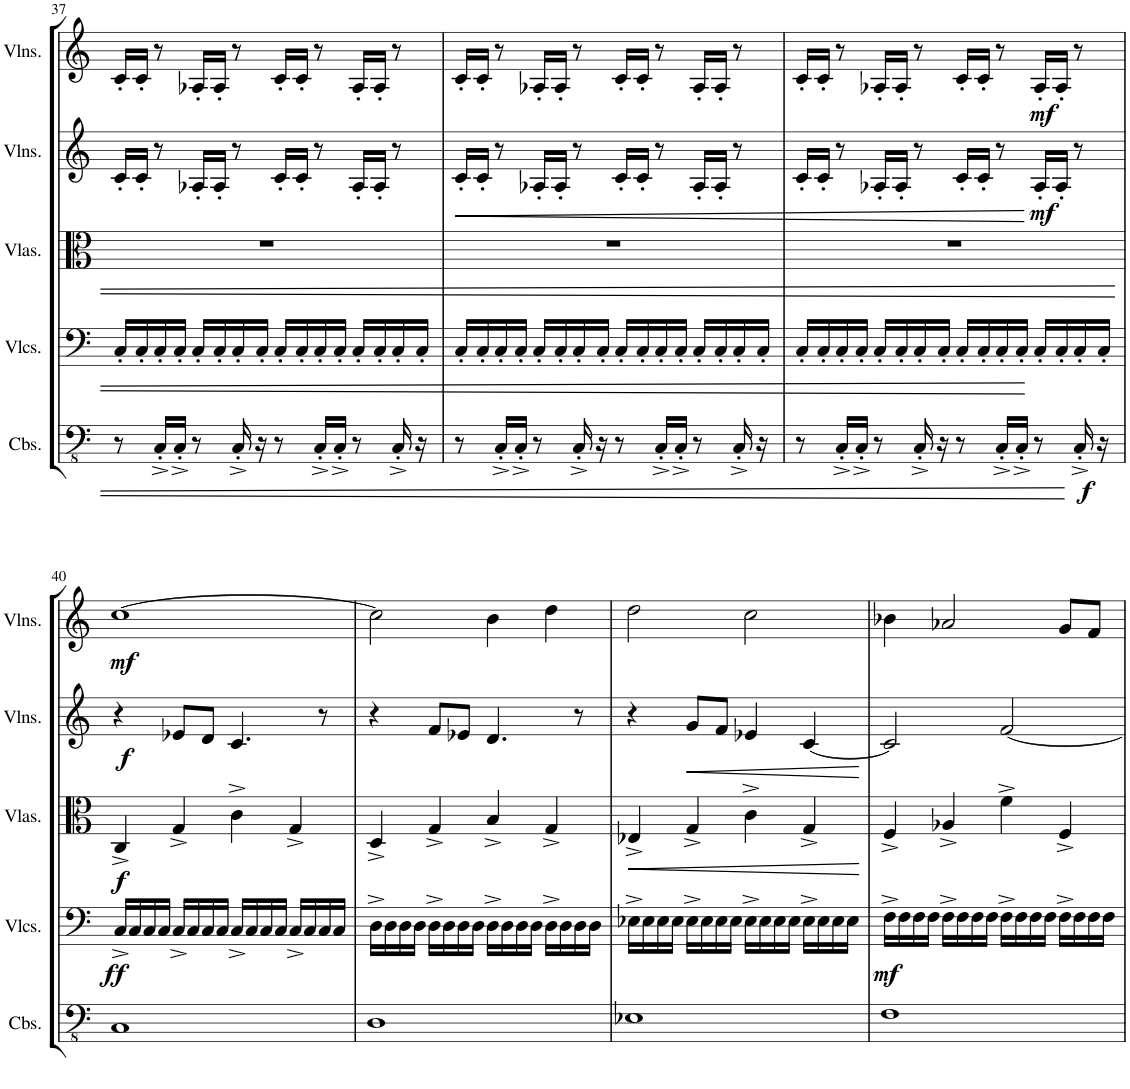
**kern	**dynam	**kern	**dynam	**kern	**dynam	**kern	**dynam	**kern	**dynam
*part5	*part5	*part4	*part4	*part3	*part3	*part2	*part2	*part1	*part1
*staff5	*staff5	*staff4	*staff4	*staff3	*staff3	*staff2	*staff2	*staff1	*staff1
*I"Contrabasses	*	*I"Violoncellos	*	*I"Violas	*	*I"Violins	*	*I"Violins	*
*I'Cbs.	*	*I'Vlcs.	*	*I'Vlas.	*	*I'Vlns.	*	*I'Vlns.	*
!!LO:PB:g=z
*clefFv4	*	*clefF4	*	*clefC3	*	*clefG2	*	*clefG2	*
*k[]	*	*k[]	*	*k[]	*	*k[]	*	*k[]	*
*M4/4	*	*M4/4	*	*M4/4	*	*M4/4	*	*M4/4	*
=37	=37	=37	=37	=37	=37	=37	=37	=37	=37
8r	.	16C'/LL	.	1r	.	16c'/LL	.	16c'/LL	.
.	.	16C'/	.	.	.	16c'/JJ	.	16c'/JJ	.
16CC'^/LL	.	16C'/	.	.	.	8r	.	8r	.
16CC'^/JJ	.	16C'/JJ	.	.	.	.	.	.	.
8r	.	16C'/LL	.	.	.	16A-X'/LL	.	16A-X'/LL	.
.	.	16C'/	.	.	.	16A-'/JJ	.	16A-'/JJ	.
16CC'^/	.	16C'/	.	.	.	8r	.	8r	.
16r	.	16C'/JJ	.	.	.	.	.	.	.
8r	.	16C'/LL	.	.	.	16c'/LL	.	16c'/LL	.
.	.	16C'/	.	.	.	16c'/JJ	.	16c'/JJ	.
16CC'^/LL	.	16C'/	.	.	.	8r	.	8r	.
16CC'^/JJ	.	16C'/JJ	.	.	.	.	.	.	.
8r	.	16C'/LL	.	.	.	16A-'/LL	.	16A-'/LL	.
.	.	16C'/	.	.	.	16A-'/JJ	.	16A-'/JJ	.
16CC'^/	.	16C'/	.	.	.	8r	.	8r	.
16r	.	16C'/JJ	.	.	.	.	.	.	.
=38	=38	=38	=38	=38	=38	=38	=38	=38	=38
!	!	!	!	!	!	!	!LO:HP:b	!	!
8r	.	16C'/LL	.	1r	.	16c'/LL	<	16c'/LL	.
.	.	16C'/	.	.	.	16c'/JJ	.	16c'/JJ	.
16CC'^/LL	.	16C'/	.	.	.	8r	.	8r	.
16CC'^/JJ	.	16C'/JJ	.	.	.	.	.	.	.
8r	.	16C'/LL	.	.	.	16A-X'/LL	.	16A-X'/LL	.
.	.	16C'/	.	.	.	16A-'/JJ	.	16A-'/JJ	.
16CC'^/	.	16C'/	.	.	.	8r	.	8r	.
16r	.	16C'/JJ	.	.	.	.	.	.	.
8r	.	16C'/LL	.	.	.	16c'/LL	.	16c'/LL	.
.	.	16C'/	.	.	.	16c'/JJ	.	16c'/JJ	.
16CC'^/LL	.	16C'/	.	.	.	8r	.	8r	.
16CC'^/JJ	.	16C'/JJ	.	.	.	.	.	.	.
8r	.	16C'/LL	.	.	.	16A-'/LL	.	16A-'/LL	.
.	.	16C'/	.	.	.	16A-'/JJ	.	16A-'/JJ	.
16CC'^/	.	16C'/	.	.	.	8r	.	8r	.
16r	.	16C'/JJ	.	.	.	.	.	.	.
=39	=39	=39	=39	=39	=39	=39	=39	=39	=39
8r	.	16C'/LL	.	1r	.	16c'/LL	.	16c'/LL	.
.	.	16C'/	.	.	.	16c'/JJ	.	16c'/JJ	.
16CC'^/LL	.	16C'/	.	.	.	8r	.	8r	.
16CC'^/JJ	.	16C'/JJ	.	.	.	.	.	.	.
8r	.	16C'/LL	.	.	.	16A-X'/LL	.	16A-X'/LL	.
.	.	16C'/	.	.	.	16A-'/JJ	.	16A-'/JJ	.
16CC'^/	.	16C'/	.	.	.	8r	.	8r	.
16r	.	16C'/JJ	.	.	.	.	.	.	.
8r	.	16C'/LL	.	.	.	16c'/LL	.	16c'/LL	.
.	.	16C'/	.	.	.	16c'/JJ	.	16c'/JJ	.
16CC'^/LL	.	16C'/	.	.	.	8r	.	8r	.
16CC'^/JJ	.	16C'/JJ	.	.	.	.	.	.	.
!	!	!	!	!	!	!	!LO:DY:n=1:b	!	!LO:DY:b
8r	.	16C'/LL	.	.	.	16A-'/LL	[ mf	16A-'/LL	mf
.	.	16C'/	.	.	.	16A-'/JJ	.	16A-'/JJ	.
!	!LO:DY:b	!	!	!	!	!	!	!	!
16CC'^/	f	16C'/	.	.	.	8r	.	8r	.
16r	.	16C'/JJ	.	.	.	.	.	.	.
!!LO:LB:g=z
=40	=40	=40	=40	=40	=40	=40	=40	=40	=40
!	!	!	!LO:DY:b	!	!LO:DY:b	!	!LO:DY:b	!	!LO:DY:b
1CC	.	16C^/LL	ff	4C^/	f	4r	f	[1cc	mf
.	.	16C/	.	.	.	.	.	.	.
.	.	16C/	.	.	.	.	.	.	.
.	.	16C/JJ	.	.	.	.	.	.	.
.	.	16C^/LL	.	4G^/	.	8e-X/L	.	.	.
.	.	16C/	.	.	.	.	.	.	.
.	.	16C/	.	.	.	8d/J	.	.	.
.	.	16C/JJ	.	.	.	.	.	.	.
.	.	16C^/LL	.	4c^\	.	4.c/	.	.	.
.	.	16C/	.	.	.	.	.	.	.
.	.	16C/	.	.	.	.	.	.	.
.	.	16C/JJ	.	.	.	.	.	.	.
.	.	16C^/LL	.	4G^/	.	.	.	.	.
.	.	16C/	.	.	.	.	.	.	.
.	.	16C/	.	.	.	8r	.	.	.
.	.	16C/JJ	.	.	.	.	.	.	.
=41	=41	=41	=41	=41	=41	=41	=41	=41	=41
1DD	.	16D^\LL	.	4D^/	.	4r	.	2cc\]	.
.	.	16D\	.	.	.	.	.	.	.
.	.	16D\	.	.	.	.	.	.	.
.	.	16D\JJ	.	.	.	.	.	.	.
.	.	16D^\LL	.	4G^/	.	8f/L	.	.	.
.	.	16D\	.	.	.	.	.	.	.
.	.	16D\	.	.	.	8e-X/J	.	.	.
.	.	16D\JJ	.	.	.	.	.	.	.
.	.	16D^\LL	.	4B^/	.	4.d/	.	4b\	.
.	.	16D\	.	.	.	.	.	.	.
.	.	16D\	.	.	.	.	.	.	.
.	.	16D\JJ	.	.	.	.	.	.	.
.	.	16D^\LL	.	4G^/	.	.	.	4dd\	.
.	.	16D\	.	.	.	.	.	.	.
.	.	16D\	.	.	.	8r	.	.	.
.	.	16D\JJ	.	.	.	.	.	.	.
=42	=42	=42	=42	=42	=42	=42	=42	=42	=42
!	!	!	!	!	!LO:HP:b	!	!	!	!
1EE-X	.	16E-X^\LL	.	4E-X^/	<	4r	.	2dd\	.
.	.	16E-\	.	.	.	.	.	.	.
.	.	16E-\	.	.	.	.	.	.	.
.	.	16E-\JJ	.	.	.	.	.	.	.
!	!	!	!	!	!	!	!LO:HP:b	!	!
.	.	16E-^\LL	.	4G^/	.	8g/L	<	.	.
.	.	16E-\	.	.	.	.	.	.	.
.	.	16E-\	.	.	.	8f/J	.	.	.
.	.	16E-\JJ	.	.	.	.	.	.	.
.	.	16E-^\LL	.	4c^\	.	4e-X/	.	2cc\	.
.	.	16E-\	.	.	.	.	.	.	.
.	.	16E-\	.	.	.	.	.	.	.
.	.	16E-\JJ	.	.	.	.	.	.	.
.	.	16E-^\LL	.	4G^/	.	[4c/	.	.	.
.	.	16E-\	.	.	.	.	.	.	.
.	.	16E-\	.	.	.	.	.	.	.
.	.	16E-\JJ	.	.	.	.	.	.	.
.	.	.	.	.	[	.	[	.	.
=43	=43	=43	=43	=43	=43	=43	=43	=43	=43
!	!	!	!LO:DY:b	!	!	!	!	!	!
1FF	.	16F^\LL	mf	4F^/	.	2c/]	.	4b-X\	.
.	.	16F\	.	.	.	.	.	.	.
.	.	16F\	.	.	.	.	.	.	.
.	.	16F\JJ	.	.	.	.	.	.	.
.	.	16F^\LL	.	4A-X^/	.	.	.	2a-X/	.
.	.	16F\	.	.	.	.	.	.	.
.	.	16F\	.	.	.	.	.	.	.
.	.	16F\JJ	.	.	.	.	.	.	.
.	.	16F^\LL	.	4f^\	.	[2f/	.	.	.
.	.	16F\	.	.	.	.	.	.	.
.	.	16F\	.	.	.	.	.	.	.
.	.	16F\JJ	.	.	.	.	.	.	.
.	.	16F^\LL	.	4F^/	.	.	.	8g/L	.
.	.	16F\	.	.	.	.	.	.	.
.	.	16F\	.	.	.	.	.	8f/J	.
.	.	16F\JJ	.	.	.	.	.	.	.
=	=	=	=	=	=	=	=	=	=
*-	*-	*-	*-	*-	*-	*-	*-	*-	*-
